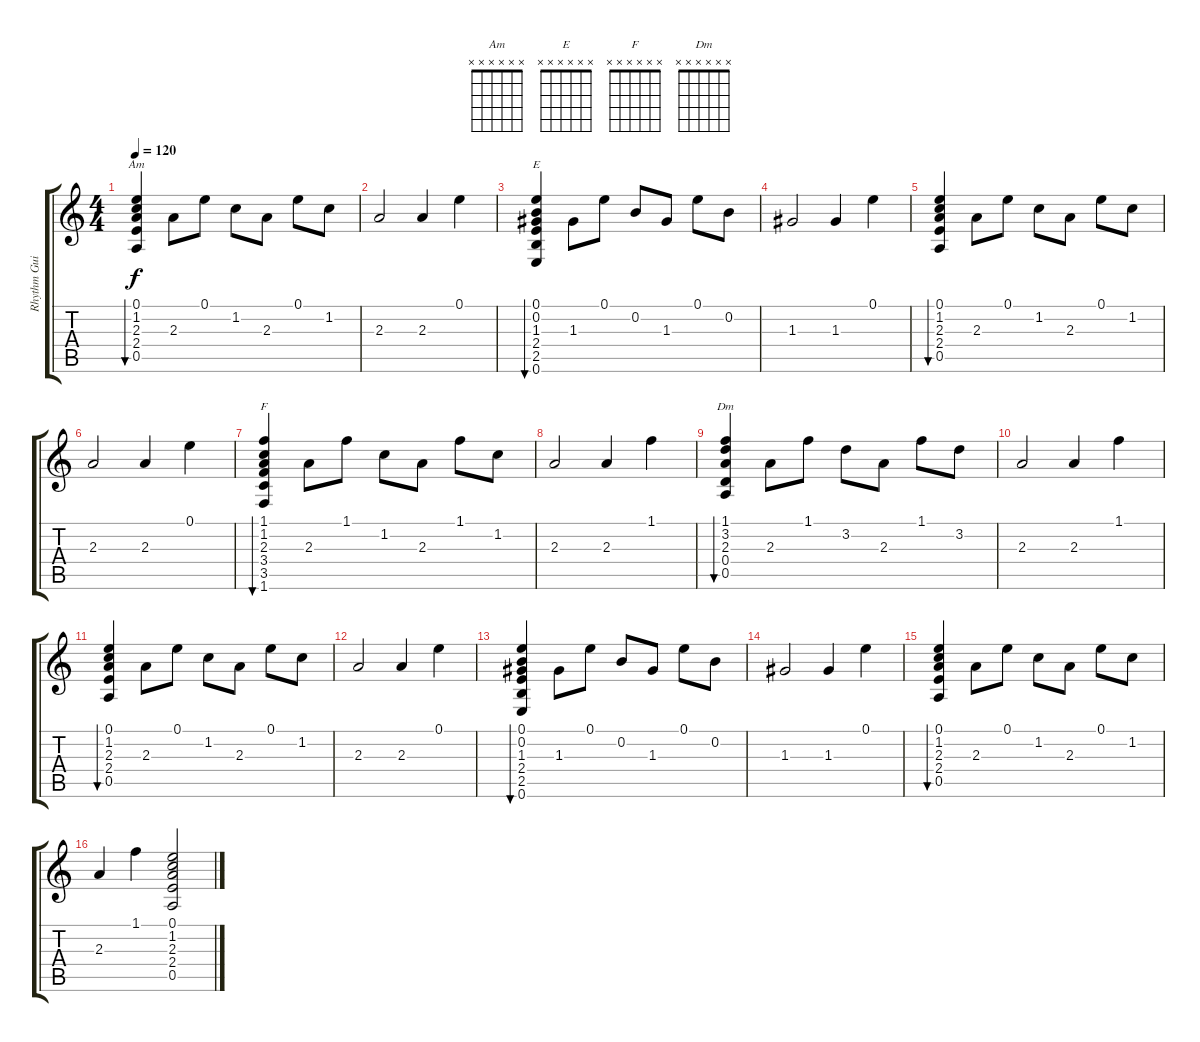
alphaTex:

\track ("Rhythm Guitar 1" "Rhythm Gui") {instrument acousticguitarsteel}
\staff {score tabs}
\tuning (E4 B3 G3 D3 A2 E2) {hide}
\chord ("Am" x x x x x x) {firstfret 0}
\chord ("E" x x x x x x) {firstfret 0}
\chord ("F" x x x x x x) {firstfret 0}
\chord ("Dm" x x x x x x) {firstfret 0}
\ts (4 4)
\tempo 120
\clef g2
\ks c
(0.1 1.2 2.3 2.4 0.5).4{bu 120 ch "Am" dy f} 2.3.8 0.1.8 1.2.8 2.3.8 0.1.8 1.2.8 |
2.3.2 2.3.4 0.1.4 |
(0.1 0.2 1.3 2.4 2.5 0.6).4{bu 120 ch "E"} 1.3.8 0.1.8 0.2.8 1.3.8 0.1.8 0.2.8 |
1.3.2 1.3.4 0.1.4 |
(0.1 1.2 2.3 2.4 0.5).4{bu 120} 2.3.8 0.1.8 1.2.8 2.3.8 0.1.8 1.2.8 |
2.3.2 2.3.4 0.1.4 |
(1.1 1.2 2.3 3.4 3.5 1.6).4{bu 120 ch "F"} 2.3.8 1.1.8 1.2.8 2.3.8 1.1.8 1.2.8 |
2.3.2 2.3.4 1.1.4 |
(1.1 3.2 2.3 0.4 0.5).4{bu 120 ch "Dm"} 2.3.8 1.1.8 3.2.8 2.3.8 1.1.8 3.2.8 |
2.3.2 2.3.4 1.1.4 |
(0.1 1.2 2.3 2.4 0.5).4{bu 120} 2.3.8 0.1.8 1.2.8 2.3.8 0.1.8 1.2.8 |
2.3.2 2.3.4 0.1.4 |
(0.1 0.2 1.3 2.4 2.5 0.6).4{bu 120} 1.3.8 0.1.8 0.2.8 1.3.8 0.1.8 0.2.8 |
1.3.2 1.3.4 0.1.4 |
(0.1 1.2 2.3 2.4 0.5).4{bu 120} 2.3.8 0.1.8 1.2.8 2.3.8 0.1.8 1.2.8 |
2.3.4 1.1.4 (0.1 1.2 2.3 2.4 0.5).2
